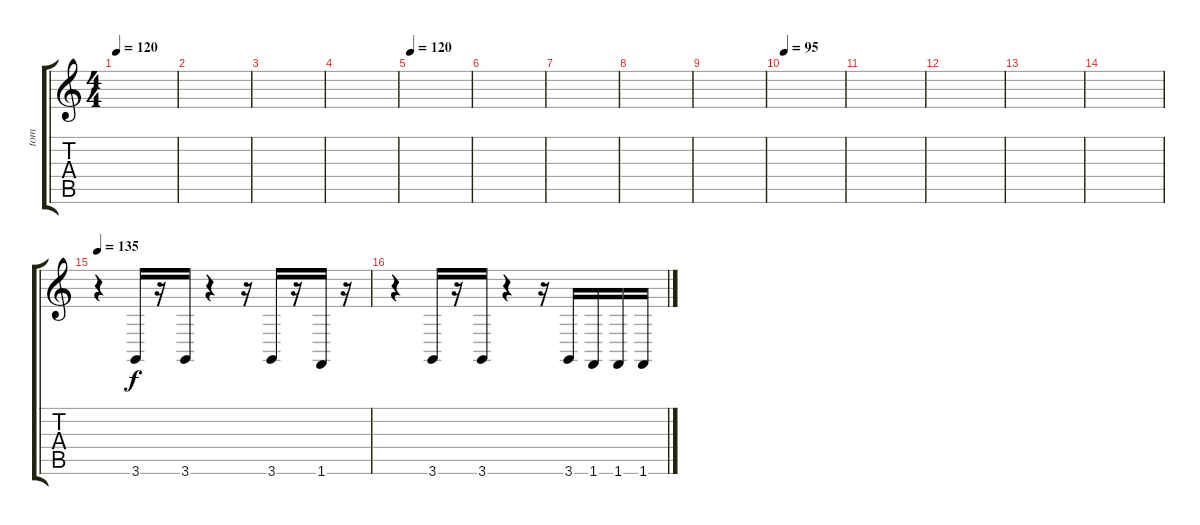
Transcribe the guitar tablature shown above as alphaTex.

\track ("tom" "tom") {instrument melodictom}
\staff {score tabs}
\tuning (E4 B3 G3 D3 A2 E2) {hide}
\ts (4 4)
\tempo 120
\clef g2
\ks c
|
|
|
|
\tempo 120
|
|
|
|
|
\tempo 95
|
|
|
|
|
\tempo 135
r.4 3.6.16{dy f} r.16 3.6.16 r.4 r.16 3.6.16 r.16 1.6.16 r.16 |
r.4 3.6.16 r.16 3.6.16 r.4 r.16 3.6.16 1.6.16 1.6.16 1.6.16
